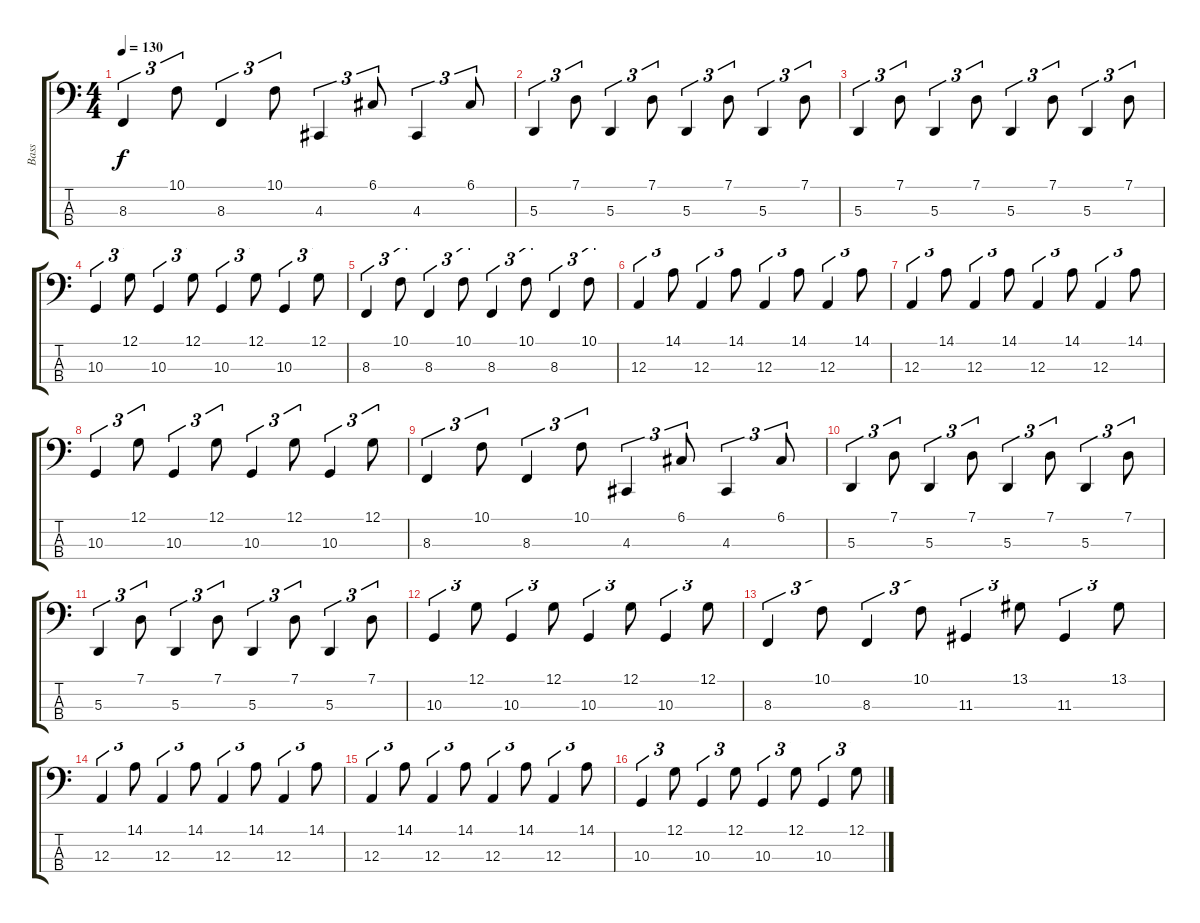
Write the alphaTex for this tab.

\track ("Bass" "Bass") {instrument lead2sawtooth}
\staff {score tabs}
\tuning (G2 D2 A1 E1) {hide}
\ts (4 4)
\tempo 130
\clef f4
\ks c
8.3.4{tu (3 2) dy f} 10.1.8{tu (3 2)} 8.3.4{tu (3 2)} 10.1.8{tu (3 2)} 4.3.4{tu (3 2)} 6.1.8{tu (3 2)} 4.3.4{tu (3 2)} 6.1.8{tu (3 2)} |
5.3.4{tu (3 2)} 7.1.8{tu (3 2)} 5.3.4{tu (3 2)} 7.1.8{tu (3 2)} 5.3.4{tu (3 2)} 7.1.8{tu (3 2)} 5.3.4{tu (3 2)} 7.1.8{tu (3 2)} |
5.3.4{tu (3 2)} 7.1.8{tu (3 2)} 5.3.4{tu (3 2)} 7.1.8{tu (3 2)} 5.3.4{tu (3 2)} 7.1.8{tu (3 2)} 5.3.4{tu (3 2)} 7.1.8{tu (3 2)} |
10.3.4{tu (3 2)} 12.1.8{tu (3 2)} 10.3.4{tu (3 2)} 12.1.8{tu (3 2)} 10.3.4{tu (3 2)} 12.1.8{tu (3 2)} 10.3.4{tu (3 2)} 12.1.8{tu (3 2)} |
8.3.4{tu (3 2)} 10.1.8{tu (3 2)} 8.3.4{tu (3 2)} 10.1.8{tu (3 2)} 8.3.4{tu (3 2)} 10.1.8{tu (3 2)} 8.3.4{tu (3 2)} 10.1.8{tu (3 2)} |
12.3.4{tu (3 2)} 14.1.8{tu (3 2)} 12.3.4{tu (3 2)} 14.1.8{tu (3 2)} 12.3.4{tu (3 2)} 14.1.8{tu (3 2)} 12.3.4{tu (3 2)} 14.1.8{tu (3 2)} |
12.3.4{tu (3 2)} 14.1.8{tu (3 2)} 12.3.4{tu (3 2)} 14.1.8{tu (3 2)} 12.3.4{tu (3 2)} 14.1.8{tu (3 2)} 12.3.4{tu (3 2)} 14.1.8{tu (3 2)} |
10.3.4{tu (3 2)} 12.1.8{tu (3 2)} 10.3.4{tu (3 2)} 12.1.8{tu (3 2)} 10.3.4{tu (3 2)} 12.1.8{tu (3 2)} 10.3.4{tu (3 2)} 12.1.8{tu (3 2)} |
8.3.4{tu (3 2)} 10.1.8{tu (3 2)} 8.3.4{tu (3 2)} 10.1.8{tu (3 2)} 4.3.4{tu (3 2)} 6.1.8{tu (3 2)} 4.3.4{tu (3 2)} 6.1.8{tu (3 2)} |
5.3.4{tu (3 2)} 7.1.8{tu (3 2)} 5.3.4{tu (3 2)} 7.1.8{tu (3 2)} 5.3.4{tu (3 2)} 7.1.8{tu (3 2)} 5.3.4{tu (3 2)} 7.1.8{tu (3 2)} |
5.3.4{tu (3 2)} 7.1.8{tu (3 2)} 5.3.4{tu (3 2)} 7.1.8{tu (3 2)} 5.3.4{tu (3 2)} 7.1.8{tu (3 2)} 5.3.4{tu (3 2)} 7.1.8{tu (3 2)} |
10.3.4{tu (3 2)} 12.1.8{tu (3 2)} 10.3.4{tu (3 2)} 12.1.8{tu (3 2)} 10.3.4{tu (3 2)} 12.1.8{tu (3 2)} 10.3.4{tu (3 2)} 12.1.8{tu (3 2)} |
8.3.4{tu (3 2)} 10.1.8{tu (3 2)} 8.3.4{tu (3 2)} 10.1.8{tu (3 2)} 11.3.4{tu (3 2)} 13.1.8{tu (3 2)} 11.3.4{tu (3 2)} 13.1.8{tu (3 2)} |
12.3.4{tu (3 2)} 14.1.8{tu (3 2)} 12.3.4{tu (3 2)} 14.1.8{tu (3 2)} 12.3.4{tu (3 2)} 14.1.8{tu (3 2)} 12.3.4{tu (3 2)} 14.1.8{tu (3 2)} |
12.3.4{tu (3 2)} 14.1.8{tu (3 2)} 12.3.4{tu (3 2)} 14.1.8{tu (3 2)} 12.3.4{tu (3 2)} 14.1.8{tu (3 2)} 12.3.4{tu (3 2)} 14.1.8{tu (3 2)} |
10.3.4{tu (3 2)} 12.1.8{tu (3 2)} 10.3.4{tu (3 2)} 12.1.8{tu (3 2)} 10.3.4{tu (3 2)} 12.1.8{tu (3 2)} 10.3.4{tu (3 2)} 12.1.8{tu (3 2)}
